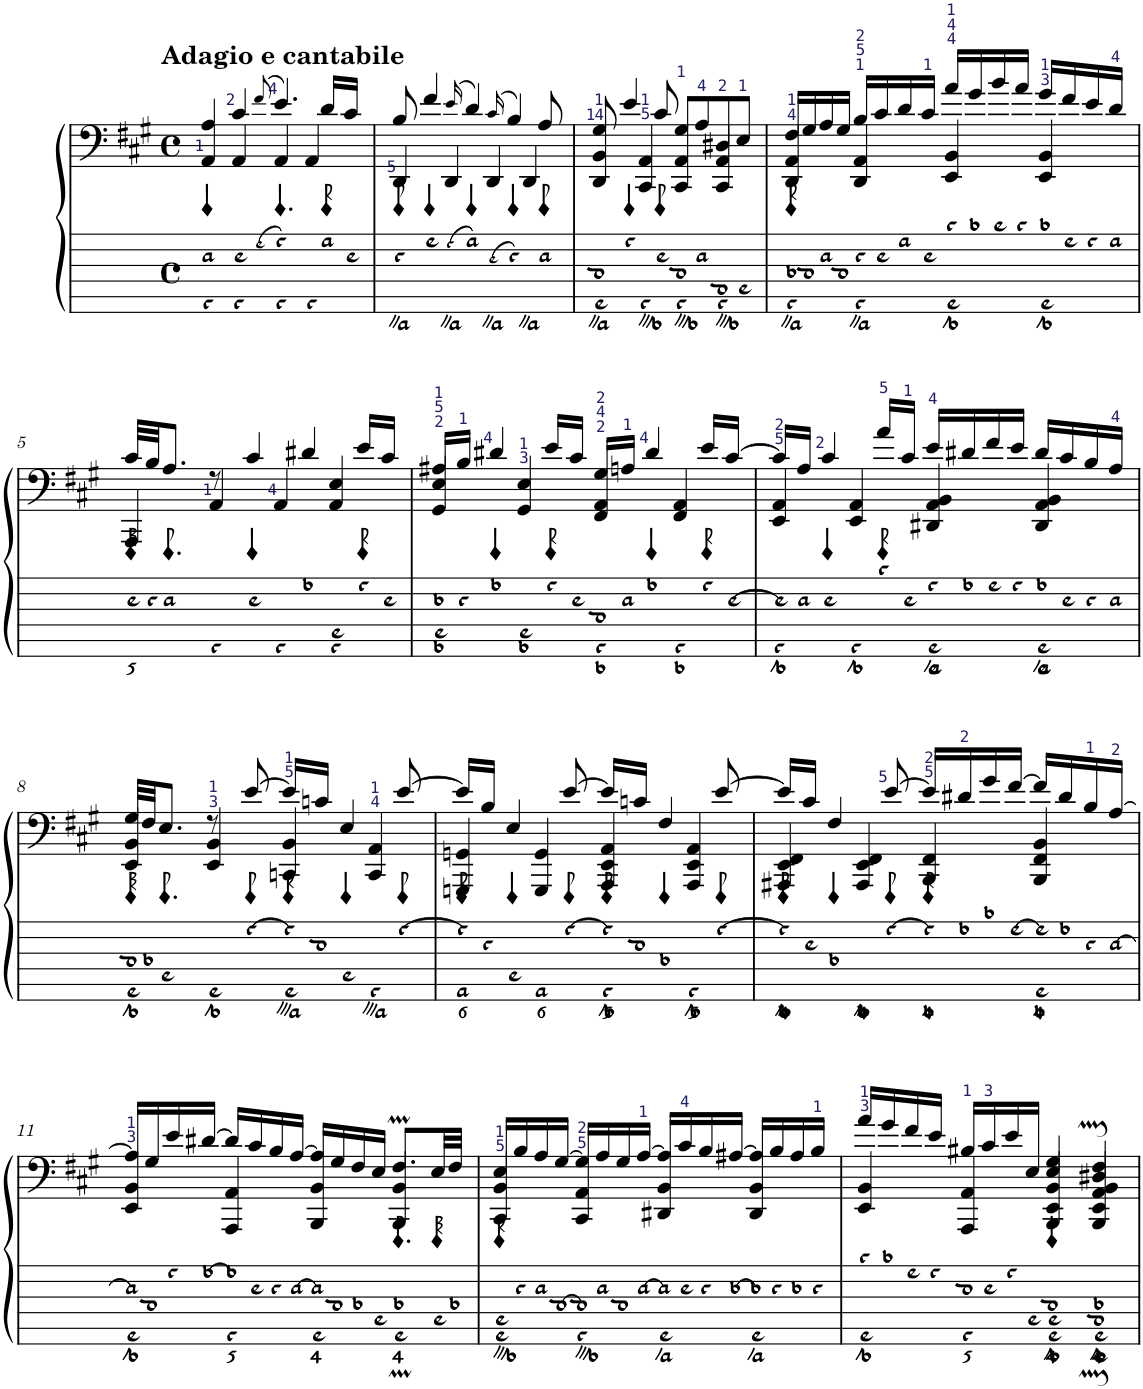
**kern	**kern
*part1	*part1
*staff2	*staff1
*I"Archlute	*
*I'A. Lt.	*
*stria6	*
*	*clefF4
*k[f#c#g#]	*k[f#c#g#]
*M4/4	*M4/4
*met(c)	*met(c)
=1	=1
*^	*^
!	!	!LO:TX:a:B:t=Adagio e cantabile	!
4A	4AA	4A/	4AA/
4c#	4AA	4c#/	4AA/
qf#	.	(8qf#/	.
4.e	4AA	4.e/)	4AA/
.	4AA	.	4AA/
16dLL	.	16d/LL	.
16c#JJ	.	16c#/JJ	.
=2	=2	=2	=2
8B	4DD	8B/	4DD/
4f#	.	4f#/	.
.	4DD	.	4DD/
qe	.	(16qe/	.
4d	.	4d/)	.
.	4DD	.	4DD/
qc#	.	(16qc#/	.
4B	.	4B/)	.
.	4DD	.	4DD/
8A	.	8A/	.
=3	=3	=3	=3
8G#	4DD 4BB	8G#/	4DD/ 4BB/
4e	.	4e/	.
.	4CC# 4AA	.	4CC#/ 4AA/
8c#	.	8c#/	.
8G#L	4CC# 4AA	8G#/L	4CC#/ 4AA/
8AJ	.	8A/	.
8D#XL	4CC# 4AA	8D#X/	4CC#/ 4AA/
8EJ	.	8E/J	.
=4	=4	=4	=4
16F#LL	4DD 4AA	16F#/LL	4DD/ 4AA/
16G#J	.	16G#/	.
16AL	.	16A/	.
16G#JJ	.	16G#/JJ	.
16BLL	4DD 4AA	16B/LL	4DD/ 4AA/
16c#J	.	16c#/	.
16dL	.	16d/	.
16c#JJ	.	16c#/JJ	.
16aLL	4EE 4BB	16a/LL	4EE/ 4BB/
16g#J	.	16g#/	.
16bL	.	16b/	.
16aJJ	.	16a/JJ	.
16g#LL	4EE 4BB	16g#/LL	4EE/ 4BB/
16f#J	.	16f#/	.
16eL	.	16e/	.
16dJJ	.	16d/JJ	.
!!LO:LB:g=z	!!
=5	=5	=5	=5
32c#LLL	4AAA	32c#/LLL	4AAA/
32BJJ	.	32B/JJ	.
8.AJ	.	8.A/J	.
8r	4AA	8r	4AA/
4c#	.	4c#/	.
.	4AA	.	4AA/
4d#X	.	4d#X/	.
.	4AA 4E	.	4AA/ 4E/
16eLL	.	16e/LL	.
16c#JJ	.	16c#/JJ	.
=6	=6	=6	=6
16A#XLL	4GG# 4E	16A#X/LL	4GG#/ 4E/
16BJJ	.	16B/JJ	.
4d#X	.	4d#X/	.
.	4GG# 4E	.	4GG#/ 4E/
16eLL	.	16e/LL	.
16c#JJ	.	16c#/JJ	.
16G#LL	4FF# 4AA	16G#/LL	4FF#/ 4AA/
16AnJJ	.	16An/JJ	.
4d#	.	4d#/	.
.	4FF# 4AA	.	4FF#/ 4AA/
16eLL	.	16e/LL	.
[16c#JJ	.	[16c#/JJ	.
=7	=7	=7	=7
16c#LL]	4EE 4AA	16c#/LL]	4EE/ 4AA/
16AJJ	.	16A/JJ	.
4c#	.	4c#/	.
.	4EE 4AA	.	4EE/ 4AA/
16aLL	.	16a/LL	.
16c#JJ	.	16c#/JJ	.
16eLL	4DD#X 4AA 4BB	16e/LL	4DD#X/ 4AA/ 4BB/
16d#XJ	.	16d#X/	.
16f#L	.	16f#/	.
16eJJ	.	16e/JJ	.
16d#LL	4DD# 4AA 4BB	16d#/LL	4DD#/ 4AA/ 4BB/
16c#J	.	16c#/	.
16BL	.	16B/	.
16AJJ	.	16A/JJ	.
!!LO:LB:g=z	!!
=8	=8	=8	=8
32G#LLL	4EE 4BB	32G#/LLL	4EE/ 4BB/
32F#JJ	.	32F#/JJ	.
8.EJ	.	8.E/J	.
8r	4EE 4BB	8r	4EE/ 4BB/
[8e	.	[8e/	.
16eLL]	4CCn 4BB	16e/LL]	4CCn/ 4BB/
16cnJJ	.	16cn/JJ	.
4E	.	4E/	.
.	4CC 4AA	.	4CC/ 4AA/
[8e	.	[8e/	.
=9	=9	=9	=9
16eLL]	4GGGn 4GGn	16e/LL]	4GGGn/ 4GGn/
16BJJ	.	16B/JJ	.
4E	.	4E/	.
.	4GGG 4GG	.	4GGG/ 4GG/
[8e	.	[8e/	.
16eLL]	4AAA 4EE 4AA	16e/LL]	4AAA/ 4EE/ 4AA/
16cnJJ	.	16cn/JJ	.
4F#	.	4F#/	.
.	4AAA 4EE 4AA	.	4AAA/ 4EE/ 4AA/
[8e	.	[8e/	.
=10	=10	=10	=10
16eLL]	4AAA#X 4EE 4FF#	16e/LL]	4AAA#X/ 4EE/ 4FF#/
16c#JJ	.	16c#/JJ	.
4F#	.	4F#/	.
.	4AAA# 4EE 4FF#	.	4AAA#/ 4EE/ 4FF#/
[8e	.	[8e/	.
16eLL]	4BBB 4FF#	16e/LL]	4BBB/ 4FF#/
16d#XJ	.	16d#X/	.
16g#L	.	16g#/	.
[16f#JJ	.	[16f#/JJ	.
16f#LL]	4BBB 4FF# 4BB	16f#/LL]	4BBB/ 4FF#/ 4BB/
16d#J	.	16d#/	.
16BL	.	16B/	.
[16AJJ	.	[16A/JJ	.
!!LO:LB:g=z	!!
=11	=11	=11	=11
16ALL]	4EE 4BB	16A/LL]	4EE/ 4BB/
16G#J	.	16G#/	.
16eL	.	16e/	.
[16d#XJJ	.	[16d#X/JJ	.
16d#LL]	4AAA 4AA	16d#/LL]	4AAA/ 4AA/
16c#J	.	16c#/	.
16BL	.	16B/	.
[16AJJ	.	[16A/JJ	.
16ALL]	4BBB 4BB	16A/LL]	4BBB/ 4BB/
16G#J	.	16G#/	.
16F#L	.	16F#/	.
16EJJ	.	16E/JJ	.
8.F#ML	4BBB 4BB	8.F#M/L	4BBB/ 4BB/
32ELL	.	32E/LL	.
32F#JJJ	.	32F#/JJJ	.
=12	=12	=12	=12
16ELL	4CC# 4BB	16E/LL	4CC#/ 4BB/
16BJ	.	16B/	.
16AL	.	16A/	.
[16G#JJ	.	[16G#/JJ	.
16G#LL]	4CC# 4AA	16G#/LL]	4CC#/ 4AA/
16AJ	.	16A/	.
16G#L	.	16G#/	.
[16AJJ	.	[16A/JJ	.
16ALL]	4DD#X 4BB	16A/LL]	4DD#X/ 4BB/
16c#J	.	16c#/	.
16BL	.	16B/	.
[16A#XJJ	.	[16A#X/JJ	.
16A#LL]	4DD# 4BB	16A#/LL]	4DD#/ 4BB/
16BJ	.	16B/	.
16A#L	.	16A#/	.
16BJJ	.	16B/JJ	.
=13	=13	=13	=13
16aLL	4EE 4BB	16a/LL	4EE/ 4BB/
16g#J	.	16g#/	.
16f#L	.	16f#/	.
16eJJ	.	16e/JJ	.
16B#XLL	4AAA 4AA	16B#X/LL	4AAA/ 4AA/
16c#J	.	16c#/	.
16eL	.	16e/	.
16EJJ	.	16E/JJ	.
4E 4G#	4BBB 4EE 4BB	4E/ 4G#/	4BBB/ 4EE/ 4BB/
4D#XM 4F#M	4BBB 4EE 4AA 4BB	4D#X/M 4F#/M	4BBB/ 4EE/ 4AA/ 4BB/
*v	*v	*	*
*	*v	*v
=	=
*-	*-
